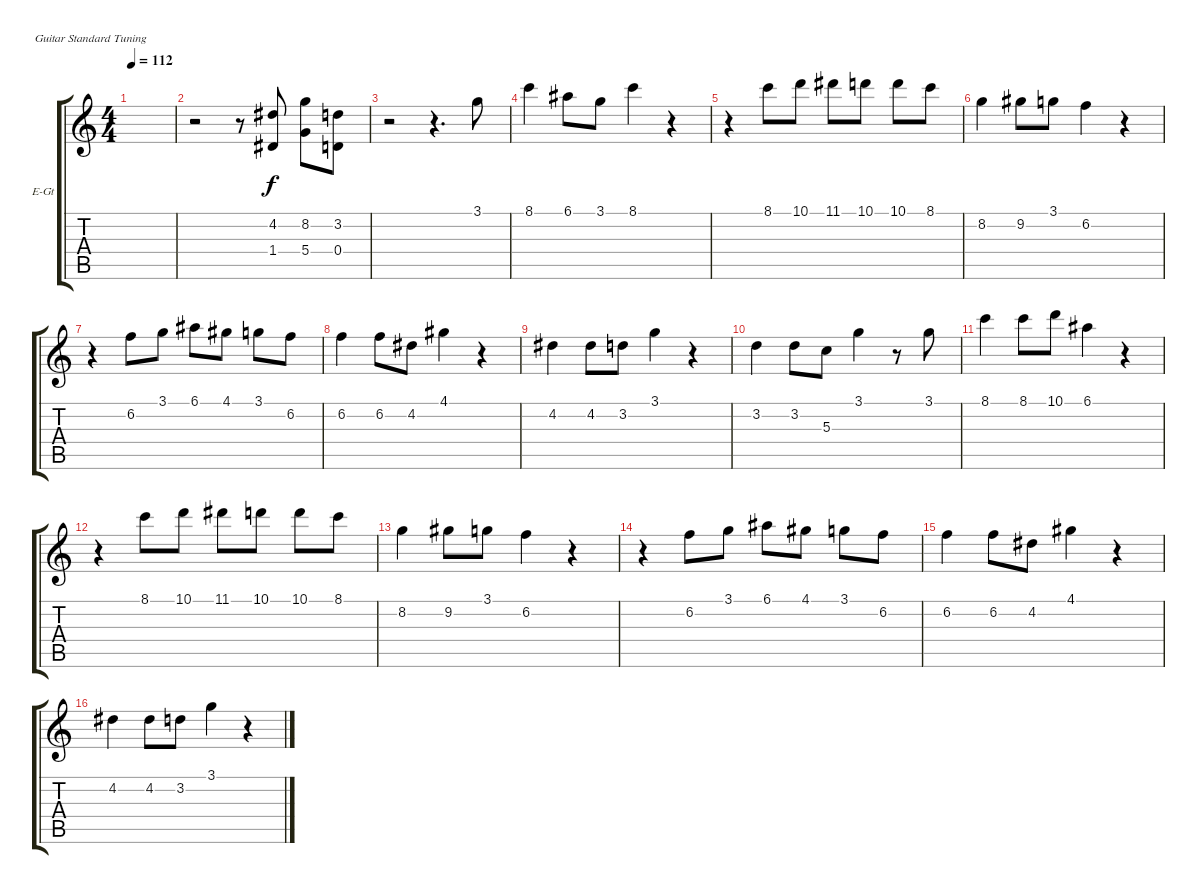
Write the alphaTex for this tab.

\bracketExtendMode groupsimilarinstruments
\firstSystemTrackNameOrientation horizontal
\otherSystemsTrackNameOrientation horizontal
\track ("Voice" "E-Gt") {instrument acousticgrandpiano}
\staff {score tabs}
\tuning (E4 B3 G3 D3 A2 E2)
\displaytranspose 12
\ts (4 4)
\tempo 112
\clef g2
\ks c
|
r.2 r.8 (4.2 1.4).8 (5.4 8.2).8 (3.2 0.4).8 |
r.2 r.4{d} 3.1.8 |
\scale
0.333333 8.1.4 6.1.8 3.1.8 8.1.4 r.4 |
\scale
0.333333 r.4 8.1.8 10.1.8 11.1.8 10.1.8 10.1.8 8.1.8 |
\scale
0.333333 8.2.4 9.2.8 3.1.8 6.2.4 r.4 |
\scale
0.333333 r.4 6.2.8 3.1.8 6.1.8 4.1.8 3.1.8 6.2.8 |
\scale
0.333333 6.2.4 6.2.8 4.2.8 4.1.4 r.4 |
\scale
0.333333 4.2.4 4.2.8 3.2.8 3.1.4 r.4 |
\scale
0.333333 3.2.4 3.2.8 5.3.8 3.1.4 r.8 3.1.8 |
\scale
0.333333 8.1.4 8.1.8 10.1.8 6.1.4 r.4 |
\scale
0.333333 r.4 8.1.8 10.1.8 11.1.8 10.1.8 10.1.8 8.1.8 |
\scale
0.333333 8.2.4 9.2.8 3.1.8 6.2.4 r.4 |
\scale
0.333333 r.4 6.2.8 3.1.8 6.1.8 4.1.8 3.1.8 6.2.8 |
\scale
0.333333 6.2.4 6.2.8 4.2.8 4.1.4 r.4 |
\scale
0.333333 4.2.4 4.2.8 3.2.8 3.1.4 r.4
